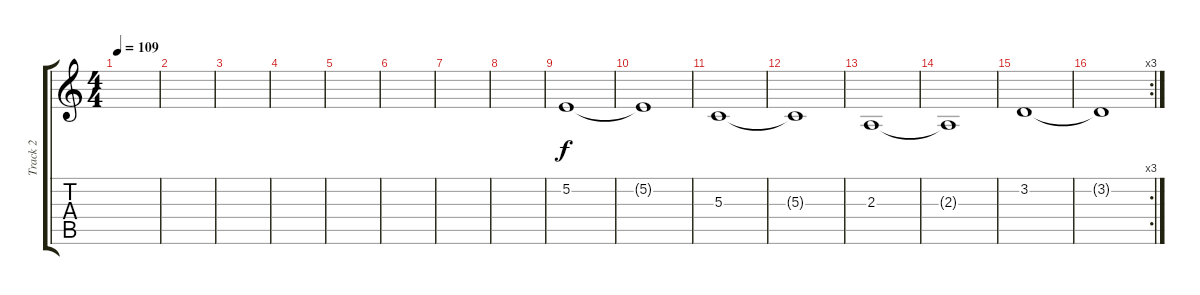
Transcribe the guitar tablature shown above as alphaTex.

\track ("Track 2" "Track 2") {instrument violin bank 255}
\staff {score tabs}
\tuning (E4 B3 G3 D3 A2 E2) {hide}
\ts (4 4)
\tempo 109
\clef g2
\ks c
|
|
|
|
|
|
|
|
5.2.1 |
5.2{t}.1 |
5.3.1 |
5.3{t}.1 |
2.3.1 |
2.3{t}.1 |
3.2.1 |
\rc 3
3.2{t}.1
